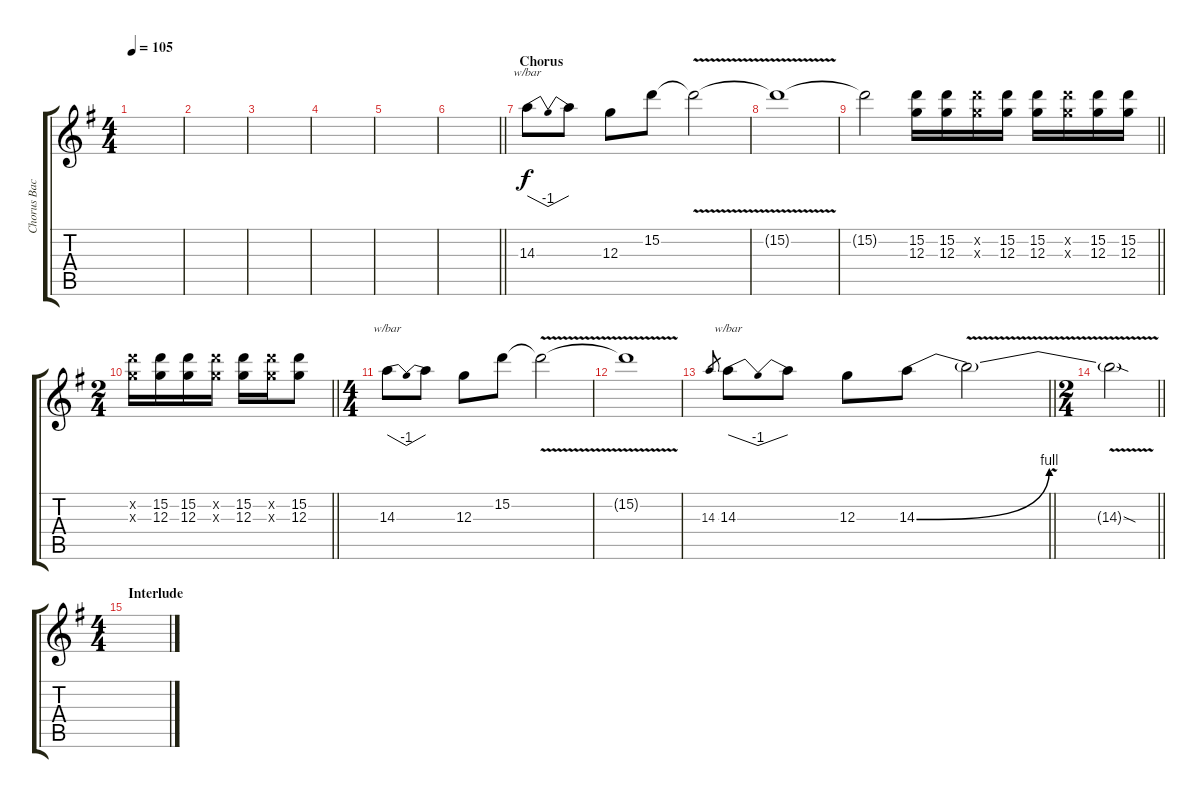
\track ("Chorus Back R" "Chorus Bac") {instrument overdrivenguitar}
\staff {score tabs}
\tuning (E4 B3 G3 D3 A2 E2) {hide}
\ts (4 4)
\tempo 105
\clef g2
\ks g
|
|
|
|
|
\barLineRight lightlight
|
\section ("" "Chorus")
14.3.8{tbe (dip default 0 0 30 -4 60 0)} 14.3{t}.8 12.3.8 15.2.8 15.2{v t}.2 |
15.2{t}.1 |
\barLineRight lightlight
15.2{t}.2 (15.2 12.3).16 (15.2 12.3).16 (15.2{x} 12.3{x}).16 (15.2 12.3).16 (15.2 12.3).16 (15.2{x} 12.3{x}).16 (15.2 12.3).16 (15.2 12.3).16 |
\ts (2 4)
\barLineRight lightlight
(15.2{x} 12.3{x}).16 (15.2 12.3).16 (15.2 12.3).16 (15.2{x} 12.3{x}).16 (15.2 12.3).16 (15.2{x} 12.3{x}).16 (15.2 12.3).8 |
\ts (4 4)
14.3.8{tbe (dip default 0 0 30 -4 60 0)} 14.3{t}.8 12.3.8 15.2.8 15.2{v t}.2 |
15.2{t}.1 |
\barLineRight lightlight
14.3.8{gr} 14.3.8{tbe (dip default 0 0 30 -4 60 0)} 14.3{t}.8 12.3.8 14.3{be (bend 0 0 60 4)}.8 14.3{v t}.2 |
\ts (2 4)
\barLineRight lightlight
14.3{sod t}.2 |
\ts (4 4)
\section ("" "Interlude")
